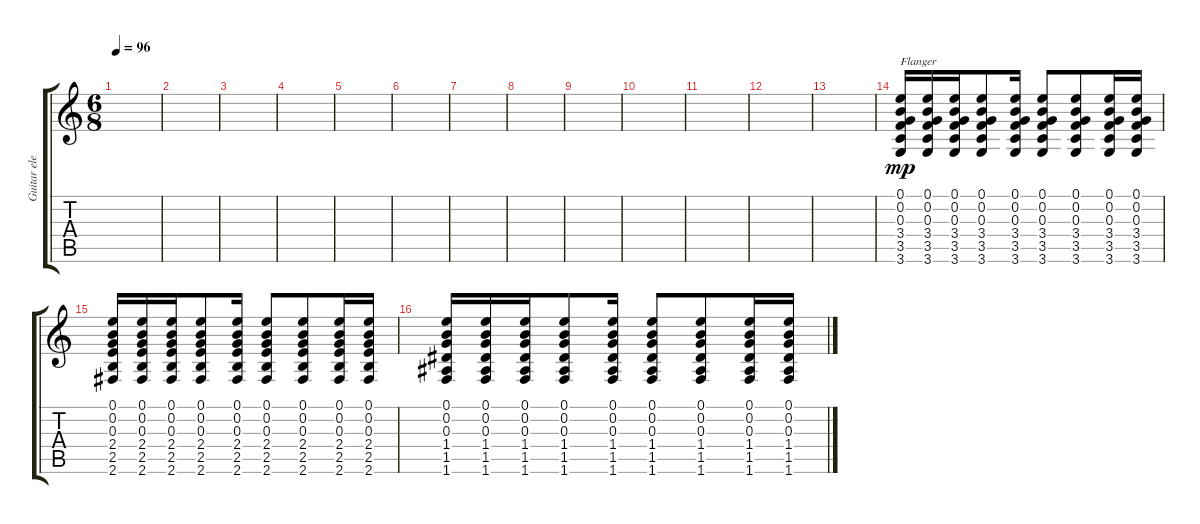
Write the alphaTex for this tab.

\track ("Guitar elec 1" "Guitar ele") {instrument electricguitarclean}
\staff {score tabs}
\tuning (E4 B3 G3 D3 A2 E2) {hide}
\ts (6 8)
\tempo 96
\clef g2
\ks c
|
|
|
|
|
|
|
|
|
|
|
|
|
(0.1 0.2 0.3 3.4 3.5 3.6).16{txt "Flanger" dy mp} (0.1 0.2 0.3 3.4 3.5 3.6).16 (0.1 0.2 0.3 3.4 3.5 3.6).16 (0.1 0.2 0.3 3.4 3.5 3.6).8 (0.1 0.2 0.3 3.4 3.5 3.6).16 (0.1 0.2 0.3 3.4 3.5 3.6).8 (0.1 0.2 0.3 3.4 3.5 3.6).8 (0.1 0.2 0.3 3.4 3.5 3.6).16 (0.1 0.2 0.3 3.4 3.5 3.6).16 |
(0.1 0.2 0.3 2.4 2.5 2.6).16 (0.1 0.2 0.3 2.4 2.5 2.6).16 (0.1 0.2 0.3 2.4 2.5 2.6).16 (0.1 0.2 0.3 2.4 2.5 2.6).8 (0.1 0.2 0.3 2.4 2.5 2.6).16 (0.1 0.2 0.3 2.4 2.5 2.6).8 (0.1 0.2 0.3 2.4 2.5 2.6).8 (0.1 0.2 0.3 2.4 2.5 2.6).16 (0.1 0.2 0.3 2.4 2.5 2.6).16 |
(0.1 0.2 0.3 1.4 1.5 1.6).16 (0.1 0.2 0.3 1.4 1.5 1.6).16 (0.1 0.2 0.3 1.4 1.5 1.6).16 (0.1 0.2 0.3 1.4 1.5 1.6).8 (0.1 0.2 0.3 1.4 1.5 1.6).16 (0.1 0.2 0.3 1.4 1.5 1.6).8 (0.1 0.2 0.3 1.4 1.5 1.6).8 (0.1 0.2 0.3 1.4 1.5 1.6).16 (0.1 0.2 0.3 1.4 1.5 1.6).16
